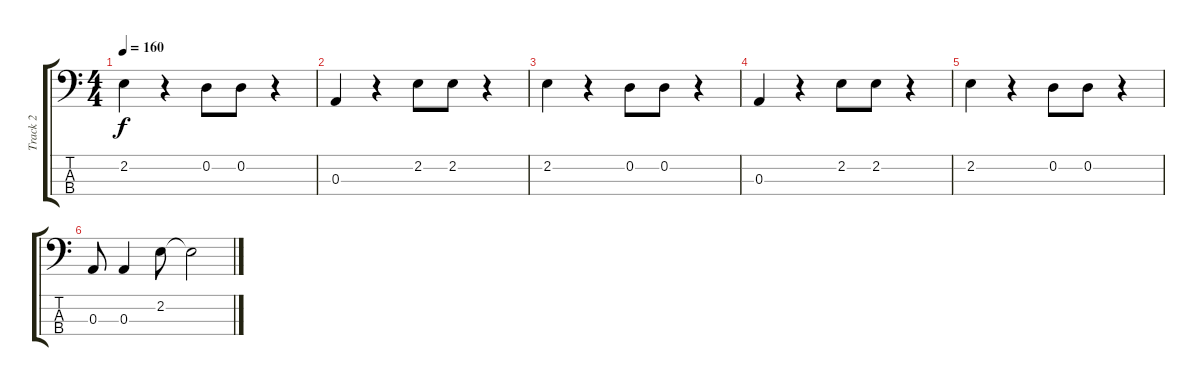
\track ("Track 2" "Track 2") {instrument electricbassfinger}
\staff {score tabs}
\tuning (G2 D2 A1 E1) {hide}
\ts (4 4)
\tempo 160
\clef f4
\ks c
2.2.4{dy f} r.4 0.2.8 0.2.8 r.4 |
0.3.4 r.4 2.2.8 2.2.8 r.4 |
2.2.4 r.4 0.2.8 0.2.8 r.4 |
0.3.4 r.4 2.2.8 2.2.8 r.4 |
2.2.4 r.4 0.2.8 0.2.8 r.4 |
0.3.8 0.3.4 2.2.8 2.2{t}.2
